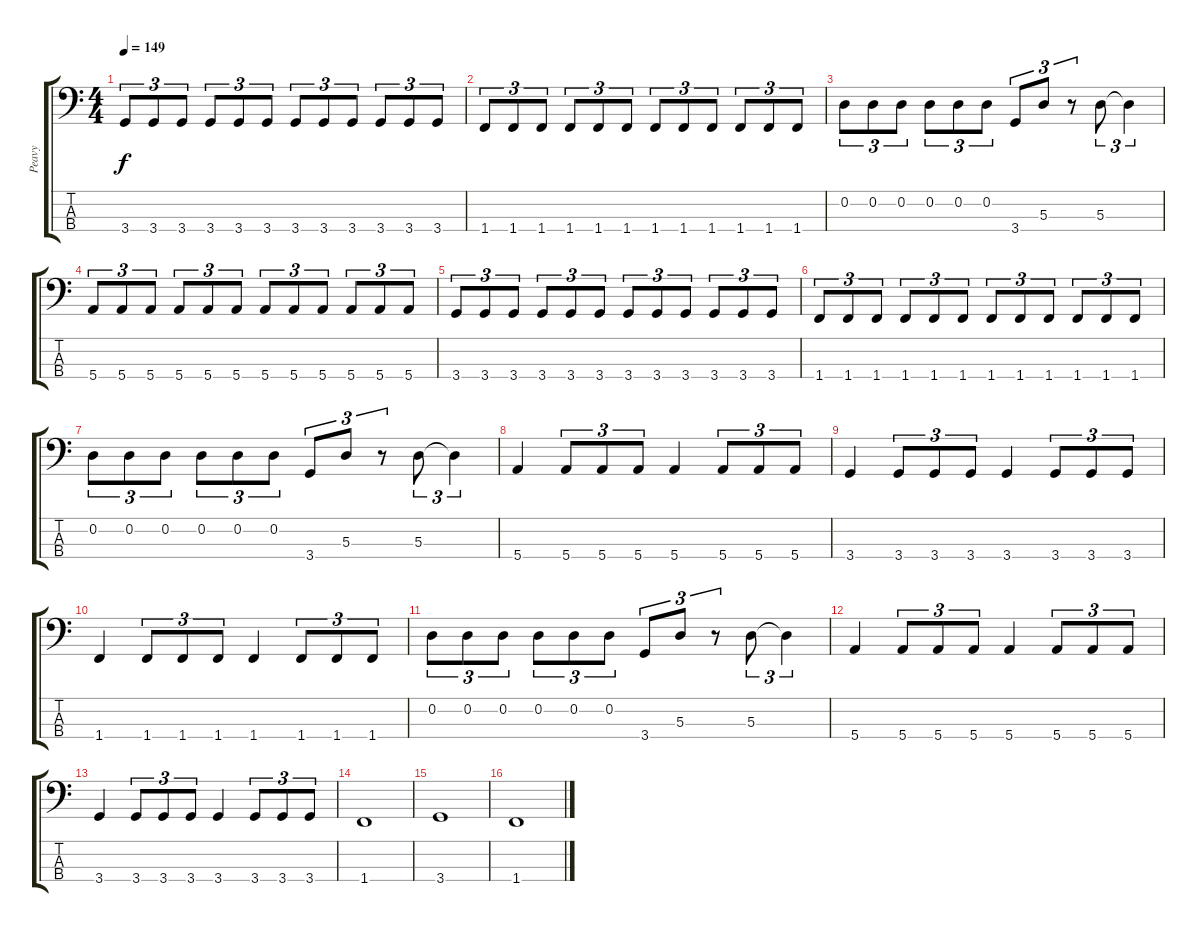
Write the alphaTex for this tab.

\track ("Peavy" "Peavy") {instrument electricbassfinger}
\staff {score tabs}
\tuning (G2 D2 A1 E1) {hide}
\ts (4 4)
\tempo 149
\clef f4
\ks c
3.4.8{tu (3 2) dy f} 3.4.8{tu (3 2)} 3.4.8{tu (3 2)} 3.4.8{tu (3 2)} 3.4.8{tu (3 2)} 3.4.8{tu (3 2)} 3.4.8{tu (3 2)} 3.4.8{tu (3 2)} 3.4.8{tu (3 2)} 3.4.8{tu (3 2)} 3.4.8{tu (3 2)} 3.4.8{tu (3 2)} |
1.4.8{tu (3 2)} 1.4.8{tu (3 2)} 1.4.8{tu (3 2)} 1.4.8{tu (3 2)} 1.4.8{tu (3 2)} 1.4.8{tu (3 2)} 1.4.8{tu (3 2)} 1.4.8{tu (3 2)} 1.4.8{tu (3 2)} 1.4.8{tu (3 2)} 1.4.8{tu (3 2)} 1.4.8{tu (3 2)} |
0.2.8{tu (3 2)} 0.2.8{tu (3 2)} 0.2.8{tu (3 2)} 0.2.8{tu (3 2)} 0.2.8{tu (3 2)} 0.2.8{tu (3 2)} 3.4.8{tu (3 2)} 5.3.8{tu (3 2)} r.8{tu (3 2)} 5.3.8{tu (3 2)} 5.3{t}.4{tu (3 2)} |
5.4.8{tu (3 2)} 5.4.8{tu (3 2)} 5.4.8{tu (3 2)} 5.4.8{tu (3 2)} 5.4.8{tu (3 2)} 5.4.8{tu (3 2)} 5.4.8{tu (3 2)} 5.4.8{tu (3 2)} 5.4.8{tu (3 2)} 5.4.8{tu (3 2)} 5.4.8{tu (3 2)} 5.4.8{tu (3 2)} |
3.4.8{tu (3 2)} 3.4.8{tu (3 2)} 3.4.8{tu (3 2)} 3.4.8{tu (3 2)} 3.4.8{tu (3 2)} 3.4.8{tu (3 2)} 3.4.8{tu (3 2)} 3.4.8{tu (3 2)} 3.4.8{tu (3 2)} 3.4.8{tu (3 2)} 3.4.8{tu (3 2)} 3.4.8{tu (3 2)} |
1.4.8{tu (3 2)} 1.4.8{tu (3 2)} 1.4.8{tu (3 2)} 1.4.8{tu (3 2)} 1.4.8{tu (3 2)} 1.4.8{tu (3 2)} 1.4.8{tu (3 2)} 1.4.8{tu (3 2)} 1.4.8{tu (3 2)} 1.4.8{tu (3 2)} 1.4.8{tu (3 2)} 1.4.8{tu (3 2)} |
0.2.8{tu (3 2)} 0.2.8{tu (3 2)} 0.2.8{tu (3 2)} 0.2.8{tu (3 2)} 0.2.8{tu (3 2)} 0.2.8{tu (3 2)} 3.4.8{tu (3 2)} 5.3.8{tu (3 2)} r.8{tu (3 2)} 5.3.8{tu (3 2)} 5.3{t}.4{tu (3 2)} |
5.4.4 5.4.8{tu (3 2)} 5.4.8{tu (3 2)} 5.4.8{tu (3 2)} 5.4.4 5.4.8{tu (3 2)} 5.4.8{tu (3 2)} 5.4.8{tu (3 2)} |
3.4.4 3.4.8{tu (3 2)} 3.4.8{tu (3 2)} 3.4.8{tu (3 2)} 3.4.4 3.4.8{tu (3 2)} 3.4.8{tu (3 2)} 3.4.8{tu (3 2)} |
1.4.4 1.4.8{tu (3 2)} 1.4.8{tu (3 2)} 1.4.8{tu (3 2)} 1.4.4 1.4.8{tu (3 2)} 1.4.8{tu (3 2)} 1.4.8{tu (3 2)} |
0.2.8{tu (3 2)} 0.2.8{tu (3 2)} 0.2.8{tu (3 2)} 0.2.8{tu (3 2)} 0.2.8{tu (3 2)} 0.2.8{tu (3 2)} 3.4.8{tu (3 2)} 5.3.8{tu (3 2)} r.8{tu (3 2)} 5.3.8{tu (3 2)} 5.3{t}.4{tu (3 2)} |
5.4.4 5.4.8{tu (3 2)} 5.4.8{tu (3 2)} 5.4.8{tu (3 2)} 5.4.4 5.4.8{tu (3 2)} 5.4.8{tu (3 2)} 5.4.8{tu (3 2)} |
3.4.4 3.4.8{tu (3 2)} 3.4.8{tu (3 2)} 3.4.8{tu (3 2)} 3.4.4 3.4.8{tu (3 2)} 3.4.8{tu (3 2)} 3.4.8{tu (3 2)} |
1.4.1 |
3.4.1 |
1.4.1
